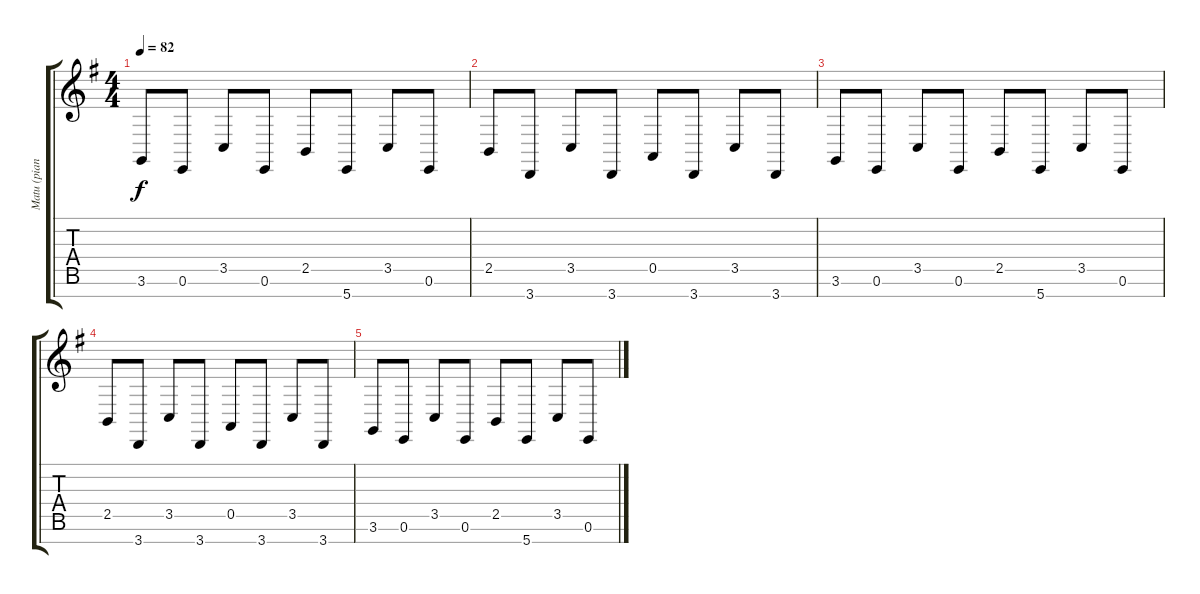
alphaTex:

\track ("Matu (piano MD)" "Matu (pian") {instrument electricgrandpiano}
\staff {score tabs}
\tuning (E4 B3 G3 D3 A2 E2 B1) {hide}
\ts (4 4)
\tempo 82
\clef g2
\ks g
3.6.8{dy f} 0.6.8 3.5.8 0.6.8 2.5.8 5.7.8 3.5.8 0.6.8 |
2.5.8 3.7.8 3.5.8 3.7.8 0.5.8 3.7.8 3.5.8 3.7.8 |
3.6.8 0.6.8 3.5.8 0.6.8 2.5.8 5.7.8 3.5.8 0.6.8 |
2.5.8 3.7.8 3.5.8 3.7.8 0.5.8 3.7.8 3.5.8 3.7.8 |
3.6.8 0.6.8 3.5.8 0.6.8 2.5.8 5.7.8 3.5.8 0.6.8
